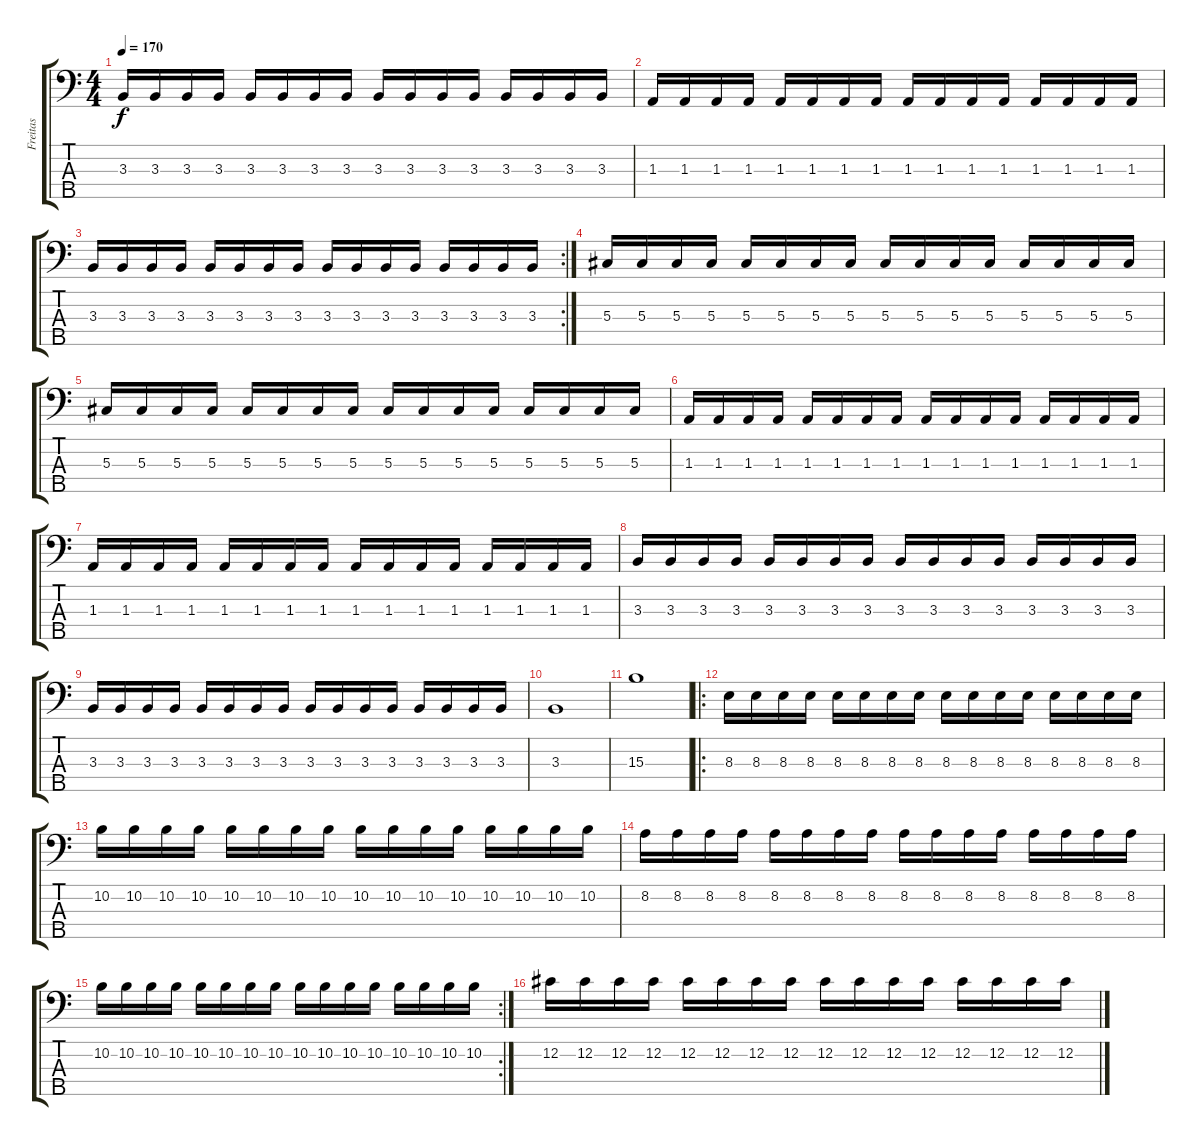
\track ("Freitas" "Freitas") {instrument electricbassfinger}
\staff {score tabs}
\tuning (Gb2 Db2 Ab1 Eb1 Bb0) {hide}
\ts (4 4)
\tempo 170
\clef f4
\ks c
3.3.16{dy f} 3.3.16 3.3.16 3.3.16 3.3.16 3.3.16 3.3.16 3.3.16 3.3.16 3.3.16 3.3.16 3.3.16 3.3.16 3.3.16 3.3.16 3.3.16 |
1.3.16 1.3.16 1.3.16 1.3.16 1.3.16 1.3.16 1.3.16 1.3.16 1.3.16 1.3.16 1.3.16 1.3.16 1.3.16 1.3.16 1.3.16 1.3.16 |
\rc 2
3.3.16 3.3.16 3.3.16 3.3.16 3.3.16 3.3.16 3.3.16 3.3.16 3.3.16 3.3.16 3.3.16 3.3.16 3.3.16 3.3.16 3.3.16 3.3.16 |
5.3.16 5.3.16 5.3.16 5.3.16 5.3.16 5.3.16 5.3.16 5.3.16 5.3.16 5.3.16 5.3.16 5.3.16 5.3.16 5.3.16 5.3.16 5.3.16 |
5.3.16 5.3.16 5.3.16 5.3.16 5.3.16 5.3.16 5.3.16 5.3.16 5.3.16 5.3.16 5.3.16 5.3.16 5.3.16 5.3.16 5.3.16 5.3.16 |
1.3.16 1.3.16 1.3.16 1.3.16 1.3.16 1.3.16 1.3.16 1.3.16 1.3.16 1.3.16 1.3.16 1.3.16 1.3.16 1.3.16 1.3.16 1.3.16 |
1.3.16 1.3.16 1.3.16 1.3.16 1.3.16 1.3.16 1.3.16 1.3.16 1.3.16 1.3.16 1.3.16 1.3.16 1.3.16 1.3.16 1.3.16 1.3.16 |
3.3.16 3.3.16 3.3.16 3.3.16 3.3.16 3.3.16 3.3.16 3.3.16 3.3.16 3.3.16 3.3.16 3.3.16 3.3.16 3.3.16 3.3.16 3.3.16 |
3.3.16 3.3.16 3.3.16 3.3.16 3.3.16 3.3.16 3.3.16 3.3.16 3.3.16 3.3.16 3.3.16 3.3.16 3.3.16 3.3.16 3.3.16 3.3.16 |
3.3.1 |
15.3.1 |
\ro
8.3.16 8.3.16 8.3.16 8.3.16 8.3.16 8.3.16 8.3.16 8.3.16 8.3.16 8.3.16 8.3.16 8.3.16 8.3.16 8.3.16 8.3.16 8.3.16 |
10.2.16 10.2.16 10.2.16 10.2.16 10.2.16 10.2.16 10.2.16 10.2.16 10.2.16 10.2.16 10.2.16 10.2.16 10.2.16 10.2.16 10.2.16 10.2.16 |
8.2.16 8.2.16 8.2.16 8.2.16 8.2.16 8.2.16 8.2.16 8.2.16 8.2.16 8.2.16 8.2.16 8.2.16 8.2.16 8.2.16 8.2.16 8.2.16 |
\rc 2
10.2.16 10.2.16 10.2.16 10.2.16 10.2.16 10.2.16 10.2.16 10.2.16 10.2.16 10.2.16 10.2.16 10.2.16 10.2.16 10.2.16 10.2.16 10.2.16 |
12.2.16 12.2.16 12.2.16 12.2.16 12.2.16 12.2.16 12.2.16 12.2.16 12.2.16 12.2.16 12.2.16 12.2.16 12.2.16 12.2.16 12.2.16 12.2.16
